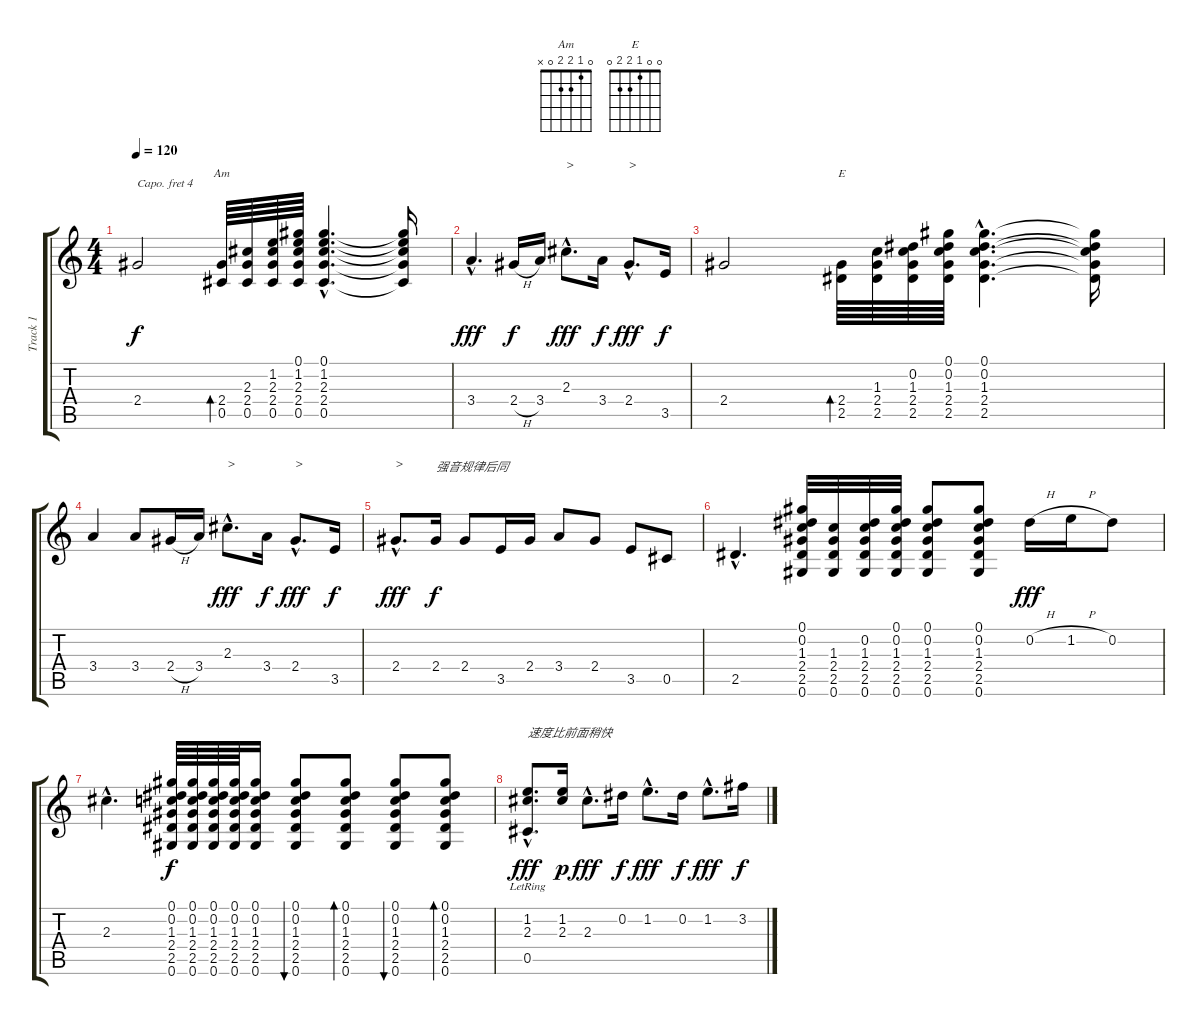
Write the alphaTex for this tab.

\track ("Track 1" "Track 1") {instrument acousticguitarnylon}
\staff {score tabs}
\capo 4
\tuning (E4 B3 G3 D3 A2 E2) {hide}
\chord ("Am" 0 1 2 2 0 x)
\chord ("E" 0 0 1 2 2 0)
\ts (4 4)
\tempo 120
\clef g2
\ks c
2.4.2{dy f} (2.4 0.5).64{bd 120 ch "Am"} (2.3 2.4 0.5).64 (1.2 2.3 2.4 0.5).64 (0.1 1.2 2.3 2.4 0.5).64 (0.1{hac} 1.2{hac} 2.3{hac} 2.4{hac} 0.5{hac}).4{d} (0.1{t} 1.2{t} 2.3{t} 2.4{t} 0.5{t}).16 |
3.4{hac}.4{d dy fff} 2.4{h}.16{dy f} 3.4.16 2.3{hac}.8{d txt ">" dy fff} 3.4.16{dy f} 2.4{hac}.8{d txt ">" dy fff} 3.5.16{dy f} |
2.4.2 (2.4 2.5).64{bd 120 ch "E"} (1.3 2.4 2.5).64 (0.2 1.3 2.4 2.5).64 (0.1 0.2 1.3 2.4 2.5).64 (0.1{hac} 0.2{hac} 1.3{hac} 2.4{hac} 2.5{hac}).4{d} (0.1{t} 0.2{t} 1.3{t} 2.4{t} 2.5{t}).16 |
3.4.4 3.4.8 2.4{h}.16 3.4.16 2.3{hac}.8{d txt ">" dy fff} 3.4.16{dy f} 2.4{hac}.8{d txt ">" dy fff} 3.5.16{dy f} |
2.4{hac}.8{d txt ">" dy fff} 2.4.16{txt "强音规律后同" dy f} 2.4.8 3.5.16 2.4.16 3.4.8 2.4.8 3.5.8 0.5.8 |
2.5{hac}.4{d} (0.1 0.2 1.3 2.4 2.5 0.6).32 (1.3 2.4 2.5 0.6).32 (0.2 1.3 2.4 2.5 0.6).32 (0.1 0.2 1.3 2.4 2.5 0.6).32 (0.1 0.2 1.3 2.4 2.5 0.6).8 (0.1 0.2 1.3 2.4 2.5 0.6).8 0.2{h}.16{dy fff} 1.2{h}.16 0.2.8 |
2.3{hac}.4{d} (0.1 0.2 1.3 2.4 2.5 0.6).64{dy f} (0.1 0.2 1.3 2.4 2.5 0.6).64 (0.1 0.2 1.3 2.4 2.5 0.6).64 (0.1 0.2 1.3 2.4 2.5 0.6).64 (0.1 0.2 1.3 2.4 2.5 0.6).16 (0.1 0.2 1.3 2.4 2.5 0.6).8{bu 30} (0.1 0.2 1.3 2.4 2.5 0.6).8{bd 30} (0.1 0.2 1.3 2.4 2.5 0.6).8{bu 30} (0.1 0.2 1.3 2.4 2.5 0.6).8{bd 30} |
(1.2{hac} 2.3{hac} 0.5{hac lr}).8{d txt "速度比前面稍快" dy fff} (1.2 2.3).16{dy p} 2.3{hac}.8{d dy fff} 0.2.16{dy f} 1.2{hac}.8{d dy fff} 0.2.16{dy f} 1.2{hac}.8{d dy fff} 3.2.16{dy f}
